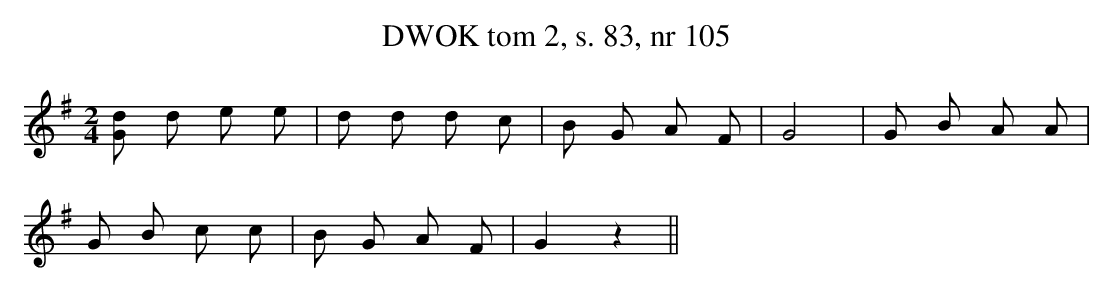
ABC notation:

X:1
T: DWOK tom 2, s. 83, nr 105
L: 1/16
M: 2/4
K: G
[G2d2] d2 e2 e2 |\
d2 d2 d2 c2 |\
B2 G2 A2 F2 |\
G8 |\
G2 B2 A2 A2 |
G2 B2 c2 c2 |\
B2 G2 A2 F2 |\
G4 z4 ||
